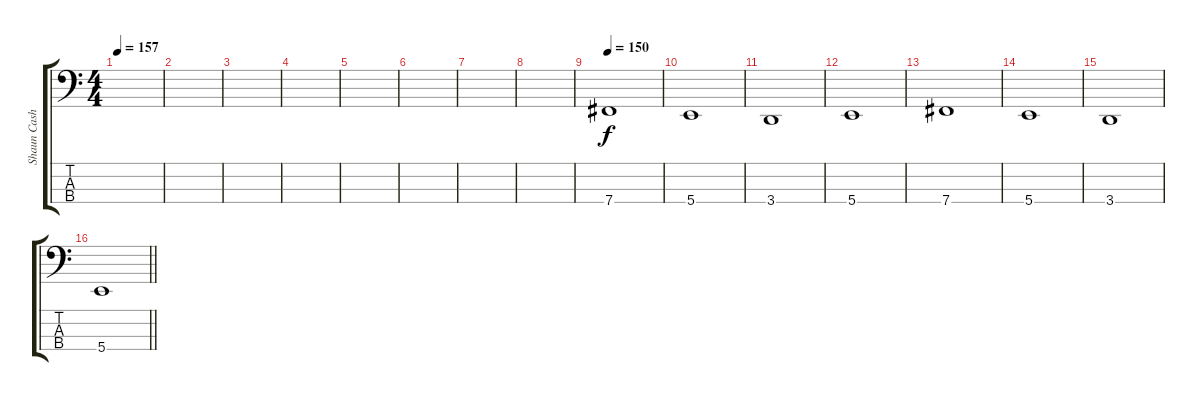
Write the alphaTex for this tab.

\track ("Shaun Cash" "Shaun Cash") {instrument electricbasspick}
\staff {score tabs}
\tuning (E2 B1 Gb1 B0) {hide}
\ts (4 4)
\tempo 157
\clef f4
\ks c
|
|
|
|
|
|
|
|
\tempo 150
7.4.1 |
5.4.1 |
3.4.1 |
5.4.1 |
7.4.1 |
5.4.1 |
3.4.1 |
\barLineRight lightlight
5.4.1
